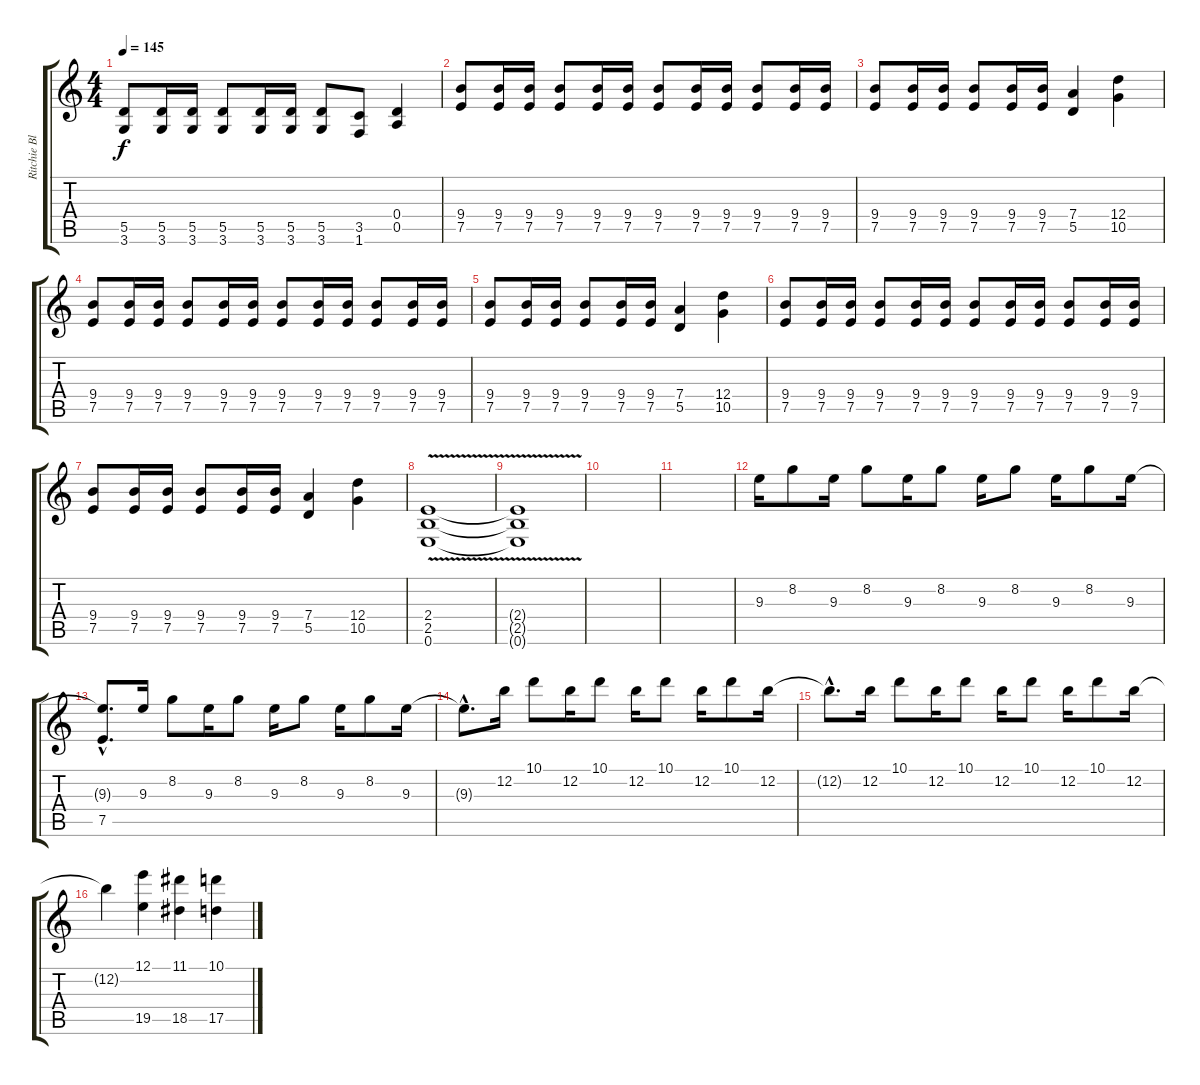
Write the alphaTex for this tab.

\track ("Ritchie Blackmore" "Ritchie Bl") {instrument distortionguitar}
\staff {score tabs}
\tuning (E4 B3 G3 D3 A2 E2) {hide}
\ts (4 4)
\tempo 145
\clef g2
\ks c
(5.5 3.6).8{dy f} (5.5 3.6).16 (5.5 3.6).16 (5.5 3.6).8 (5.5 3.6).16 (5.5 3.6).16 (5.5 3.6).8 (3.5 1.6).8 (0.4 0.5).4 |
(9.4 7.5).8 (9.4 7.5).16 (9.4 7.5).16 (9.4 7.5).8 (9.4 7.5).16 (9.4 7.5).16 (9.4 7.5).8 (9.4 7.5).16 (9.4 7.5).16 (9.4 7.5).8 (9.4 7.5).16 (9.4 7.5).16 |
(9.4 7.5).8 (9.4 7.5).16 (9.4 7.5).16 (9.4 7.5).8 (9.4 7.5).16 (9.4 7.5).16 (7.4 5.5).4 (12.4 10.5).4 |
(9.4 7.5).8 (9.4 7.5).16 (9.4 7.5).16 (9.4 7.5).8 (9.4 7.5).16 (9.4 7.5).16 (9.4 7.5).8 (9.4 7.5).16 (9.4 7.5).16 (9.4 7.5).8 (9.4 7.5).16 (9.4 7.5).16 |
(9.4 7.5).8 (9.4 7.5).16 (9.4 7.5).16 (9.4 7.5).8 (9.4 7.5).16 (9.4 7.5).16 (7.4 5.5).4 (12.4 10.5).4 |
(9.4 7.5).8 (9.4 7.5).16 (9.4 7.5).16 (9.4 7.5).8 (9.4 7.5).16 (9.4 7.5).16 (9.4 7.5).8 (9.4 7.5).16 (9.4 7.5).16 (9.4 7.5).8 (9.4 7.5).16 (9.4 7.5).16 |
(9.4 7.5).8 (9.4 7.5).16 (9.4 7.5).16 (9.4 7.5).8 (9.4 7.5).16 (9.4 7.5).16 (7.4 5.5).4 (12.4 10.5).4 |
(2.4{v} 2.5 0.6).1 |
(2.4{t} 2.5{t} 0.6{t}).1 |
|
|
9.3.16 8.2.8 9.3.16 8.2.8 9.3.16 8.2.8 9.3.16 8.2.8 9.3.16 8.2.8 9.3.16 |
(9.3{hac t} 7.5{hac}).8{d} 9.3.16 8.2.8 9.3.16 8.2.8 9.3.16 8.2.8 9.3.16 8.2.8 9.3.16 |
9.3{hac t}.8{d} 12.2.16 10.1.8 12.2.16 10.1.8 12.2.16 10.1.8 12.2.16 10.1.8 12.2.16 |
12.2{hac t}.8{d} 12.2.16 10.1.8 12.2.16 10.1.8 12.2.16 10.1.8 12.2.16 10.1.8 12.2.16 |
12.2{t}.4 (12.1 19.5).4 (11.1 18.5).4 (10.1 17.5).4
